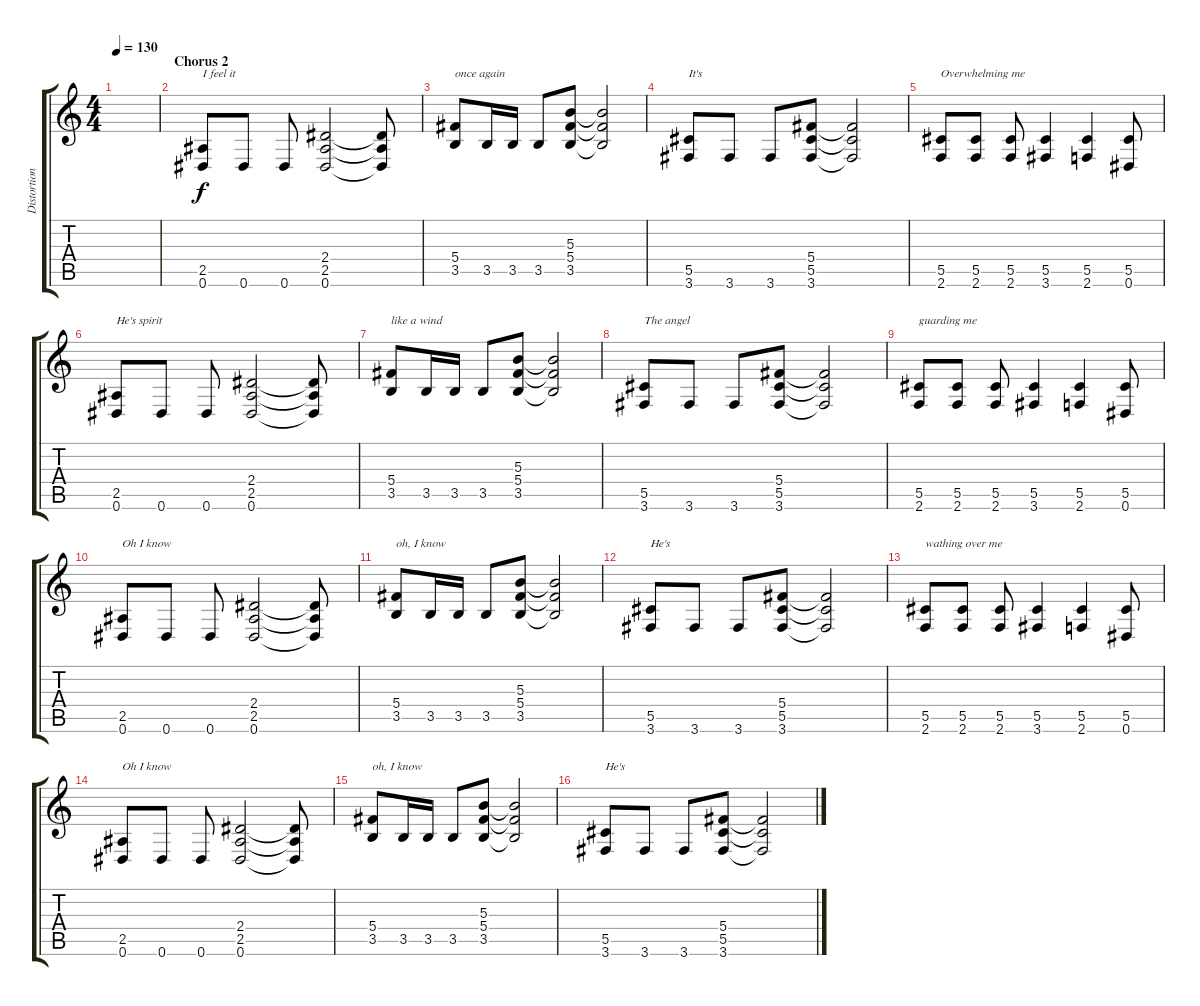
\track ("Distortion" "Distortion") {instrument distortionguitar}
\staff {score tabs}
\tuning (Eb4 Bb3 Gb3 Db3 Ab2 Eb2) {hide}
\ts (4 4)
\tempo 130
\clef g2
\ks c
|
\section ("" "Chorus 2")
(2.5 0.6).8{txt "I feel it"} 0.6.8 0.6.8 (2.4 2.5 0.6).2 (2.4{t} 2.5{t} 0.6{t}).8 |
(5.4 3.5).8{txt "once again"} 3.5.16 3.5.16 3.5.8 (5.3 5.4 3.5).8 (5.3{t} 5.4{t} 3.5{t}).2 |
(5.5 3.6).8{txt "It's"} 3.6.8 3.6.8 (5.4 5.5 3.6).8 (5.4{t} 5.5{t} 3.6{t}).2 |
(5.5 2.6).8{txt "Overwhelming me"} (5.5 2.6).8 (5.5 2.6).8 (5.5 3.6).4 (5.5 2.6).4 (5.5 0.6).8 |
(2.5 0.6).8{txt "He's spirit"} 0.6.8 0.6.8 (2.4 2.5 0.6).2 (2.4{t} 2.5{t} 0.6{t}).8 |
(5.4 3.5).8{txt "like a wind"} 3.5.16 3.5.16 3.5.8 (5.3 5.4 3.5).8 (5.3{t} 5.4{t} 3.5{t}).2 |
(5.5 3.6).8{txt "The angel"} 3.6.8 3.6.8 (5.4 5.5 3.6).8 (5.4{t} 5.5{t} 3.6{t}).2 |
(5.5 2.6).8{txt "guarding me"} (5.5 2.6).8 (5.5 2.6).8 (5.5 3.6).4 (5.5 2.6).4 (5.5 0.6).8 |
(2.5 0.6).8{txt "Oh I know"} 0.6.8 0.6.8 (2.4 2.5 0.6).2 (2.4{t} 2.5{t} 0.6{t}).8 |
(5.4 3.5).8{txt "oh, I know"} 3.5.16 3.5.16 3.5.8 (5.3 5.4 3.5).8 (5.3{t} 5.4{t} 3.5{t}).2 |
(5.5 3.6).8{txt "He's"} 3.6.8 3.6.8 (5.4 5.5 3.6).8 (5.4{t} 5.5{t} 3.6{t}).2 |
(5.5 2.6).8{txt "wathing over me"} (5.5 2.6).8 (5.5 2.6).8 (5.5 3.6).4 (5.5 2.6).4 (5.5 0.6).8 |
(2.5 0.6).8{txt "Oh I know"} 0.6.8 0.6.8 (2.4 2.5 0.6).2 (2.4{t} 2.5{t} 0.6{t}).8 |
(5.4 3.5).8{txt "oh, I know"} 3.5.16 3.5.16 3.5.8 (5.3 5.4 3.5).8 (5.3{t} 5.4{t} 3.5{t}).2 |
(5.5 3.6).8{txt "He's"} 3.6.8 3.6.8 (5.4 5.5 3.6).8 (5.4{t} 5.5{t} 3.6{t}).2
